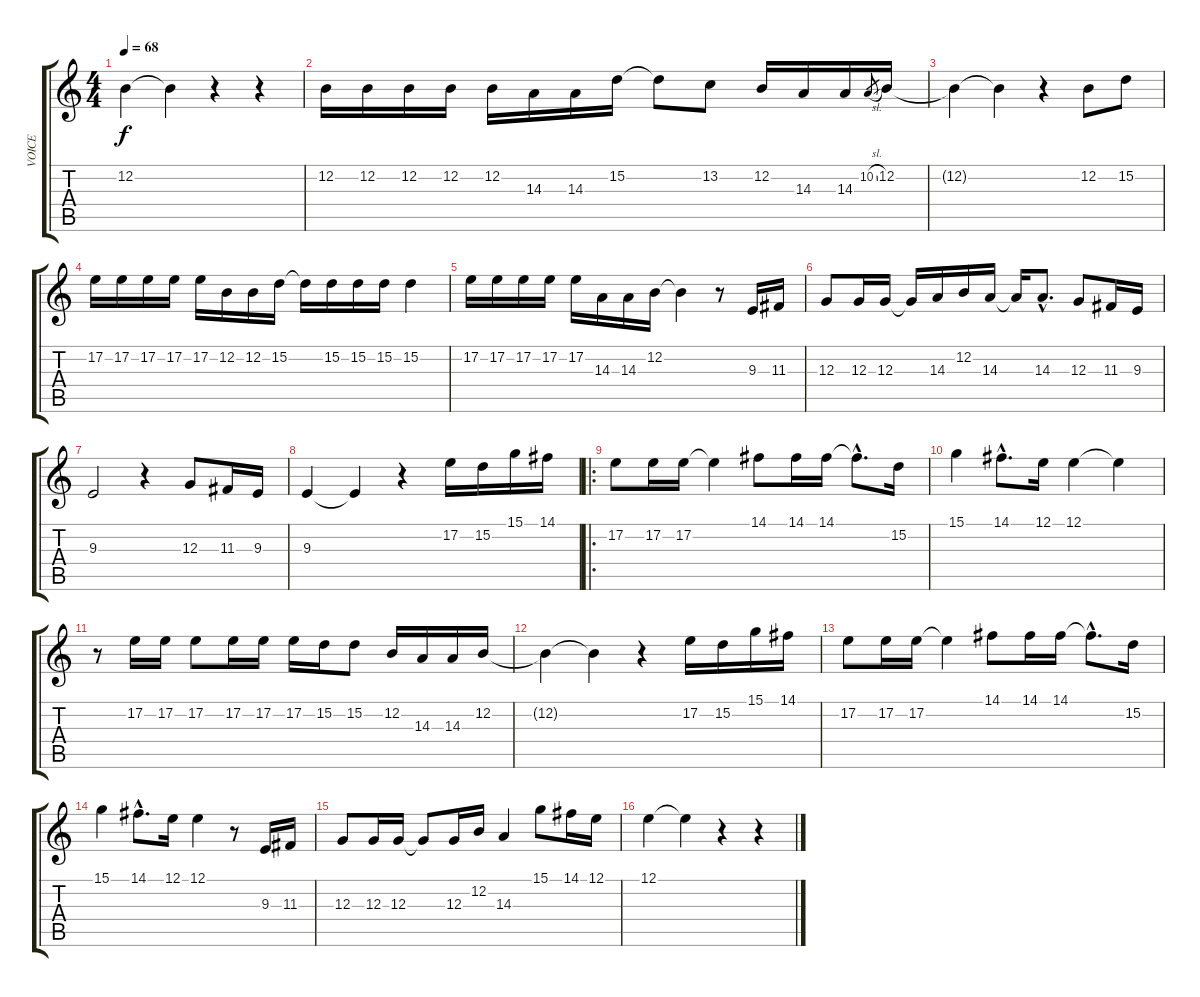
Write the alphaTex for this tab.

\track ("VOICE" "VOICE") {instrument synthvoice}
\staff {score tabs}
\tuning (E4 B3 G3 D3 A2 E2) {hide}
\ts (4 4)
\tempo 68
\clef g2
\ks c
12.2{t}.4{dy f} 12.2{t}.4 r.4 r.4 |
12.2.16 12.2.16 12.2.16 12.2.16 12.2.16 14.3.16 14.3.16 15.2.16 15.2{t}.8 13.2.8 12.2.16 14.3.16 14.3.16 10.2{sl}.8{gr} 12.2.16 |
12.2{t}.4 12.2{t}.4 r.4 12.2.8 15.2.8 |
17.2.16 17.2.16 17.2.16 17.2.16 17.2.16 12.2.16 12.2.16 15.2.16 15.2{t}.16 15.2.16 15.2.16 15.2.16 15.2.4 |
17.2.16 17.2.16 17.2.16 17.2.16 17.2.16 14.3.16 14.3.16 12.2.16 12.2{t}.4 r.8 9.3.16 11.3.16 |
12.3.8 12.3.16 12.3.16 12.3{t}.16 14.3.16 12.2.16 14.3.16 14.3{t}.16 14.3{hac}.8{d} 12.3.8 11.3.16 9.3.16 |
9.3.2 r.4 12.3.8 11.3.16 9.3.16 |
9.3.4 9.3{t}.4 r.4 17.2.16 15.2.16 15.1.16 14.1.16 |
\ro
17.2.8 17.2.16 17.2.16 17.2{t}.4 14.1.8 14.1.16 14.1.16 14.1{hac t}.8{d} 15.2.16 |
15.1.4 14.1{hac}.8{d} 12.1.16 12.1.4 12.1{t}.4 |
r.8 17.2.16 17.2.16 17.2.8 17.2.16 17.2.16 17.2.16 15.2.16 15.2.8 12.2.16 14.3.16 14.3.16 12.2.16 |
12.2{t}.4 12.2{t}.4 r.4 17.2.16 15.2.16 15.1.16 14.1.16 |
17.2.8 17.2.16 17.2.16 17.2{t}.4 14.1.8 14.1.16 14.1.16 14.1{hac t}.8{d} 15.2.16 |
15.1.4 14.1{hac}.8{d} 12.1.16 12.1.4 r.8 9.3.16 11.3.16 |
12.3.8 12.3.16 12.3.16 12.3{t}.8 12.3.16 12.2.16 14.3.4 15.1.8 14.1.16 12.1.16 |
12.1.4 12.1{t}.4 r.4 r.4
